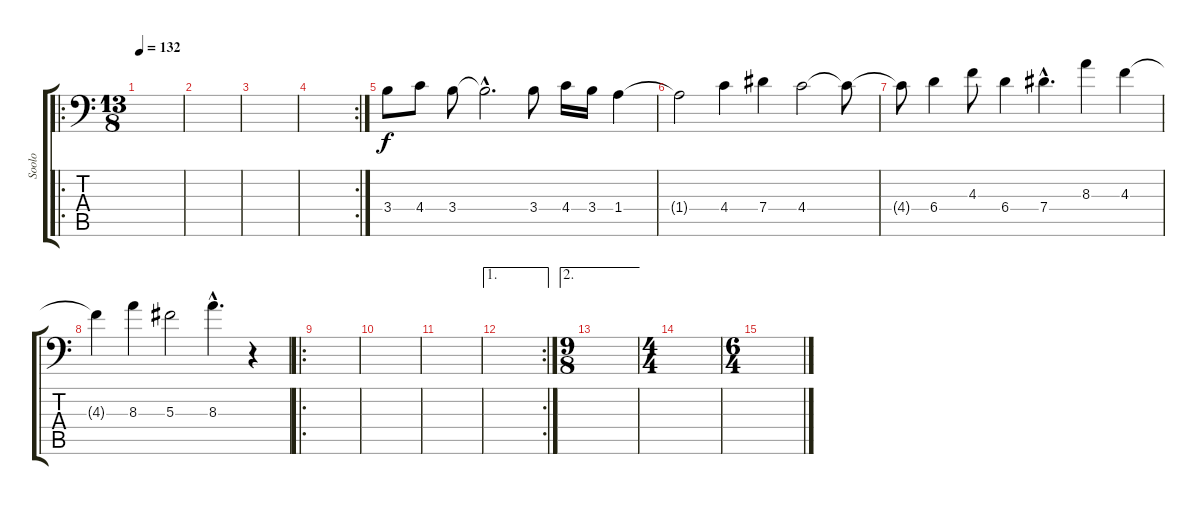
\track ("Soolo" "Soolo") {instrument overdrivenguitar}
\staff {score tabs}
\tuning (Bb3 F3 Db3 Ab2 Eb2 Bb1) {hide}
\ro
\ts (13 8)
\tempo 132
\clef f4
\ks c
|
|
|
\rc 2
|
3.4.8 4.4.8 3.4.8 3.4{hac t}.2{d} 3.4.8 4.4.16 3.4.16 1.4.4 |
1.4{t}.2 4.4.4 7.4.4 4.4.2 4.4{t}.8 |
4.4{t}.8 6.4.4 4.3.8 6.4.4 7.4{hac}.4{d} 8.3.4 4.3.4 |
4.3{t}.4 8.3.4 5.3.2 8.3{hac}.4{d} r.4 |
\ro
|
|
|
\ae 1
\rc 2
|
\ae 2
\ts (9 8)
|
\ts (4 4)
|
\ts (6 4)
